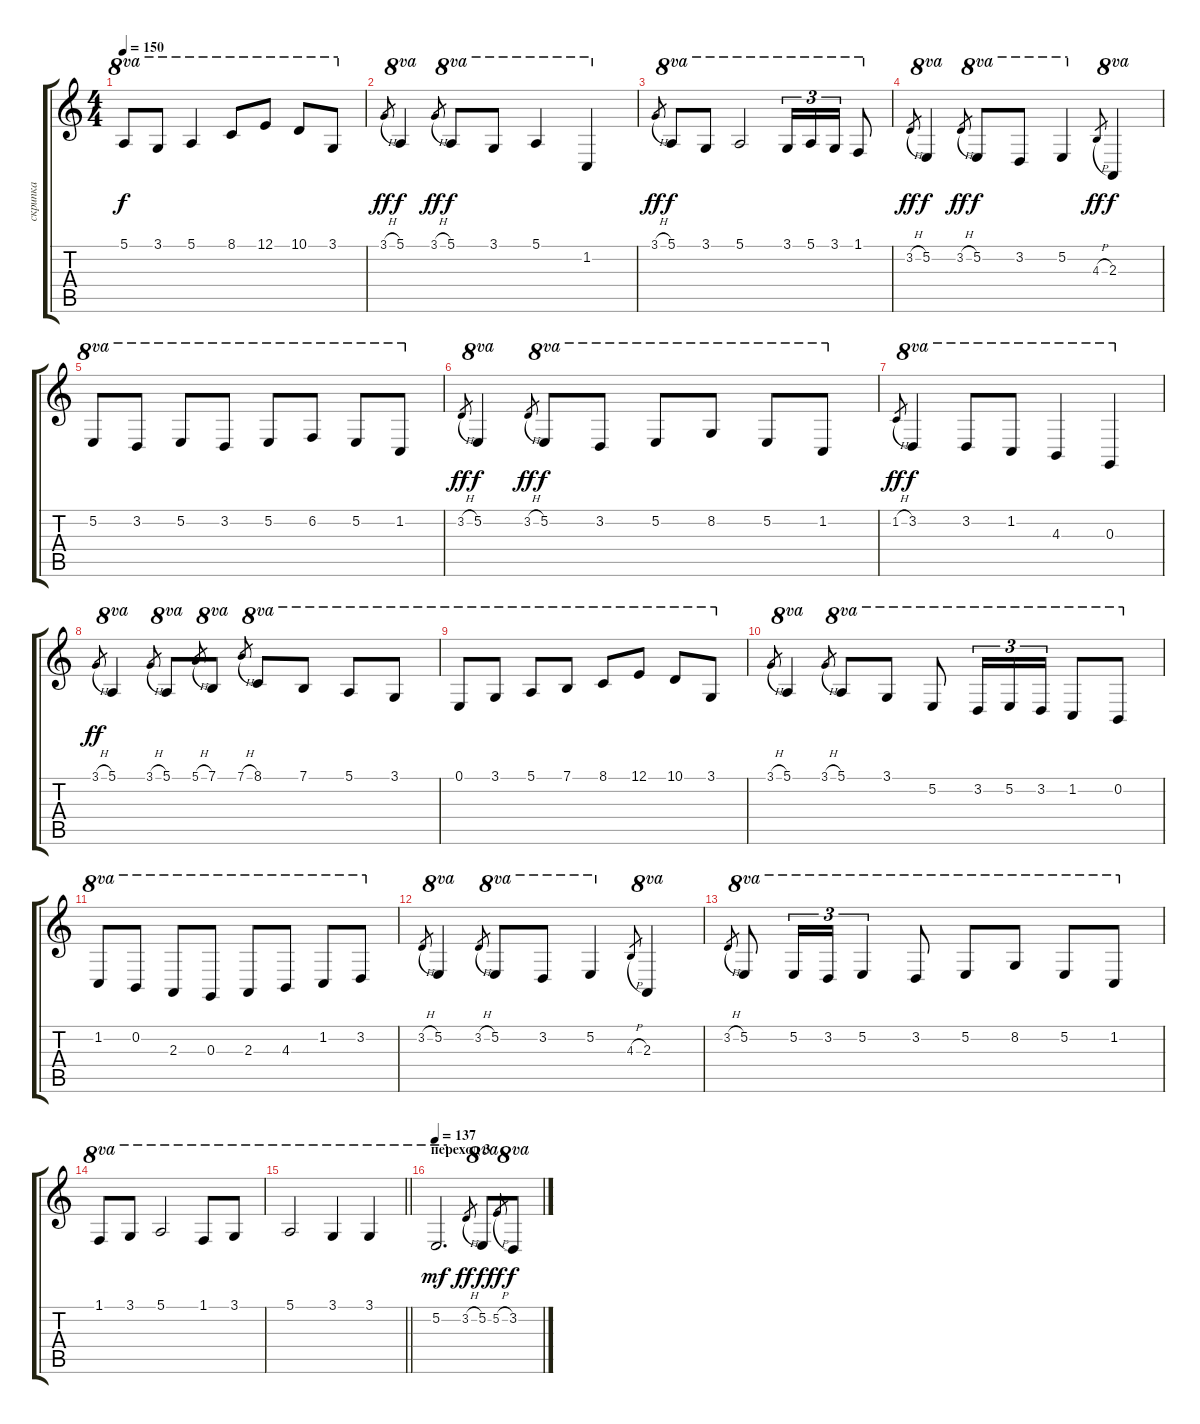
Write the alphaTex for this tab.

\track ("скрипка" "скрипка") {instrument viola}
\staff {score tabs}
\tuning (E4 B3 G3 D3 A2 E2) {hide}
\ts (4 4)
\tempo 150
\clef g2
\ks c
5.1.8{ot 8va dy f} 3.1.8{ot 8va} 5.1.4{ot 8va} 8.1.8{ot 8va} 12.1.8{ot 8va} 10.1.8{ot 8va} 3.1.8{ot 8va} |
3.1{h}.8{gr dy ff} 5.1.4{ot 8va dy f} 3.1{h}.8{gr dy ff} 5.1.8{ot 8va dy f} 3.1.8{ot 8va} 5.1.4{ot 8va} 1.2.4{ot 8va} |
3.1{h}.8{gr dy ff} 5.1.8{ot 8va dy f} 3.1.8{ot 8va} 5.1.2{ot 8va} 3.1.16{tu (3 2) ot 8va} 5.1.16{tu (3 2) ot 8va} 3.1.16{tu (3 2) ot 8va} 1.1.8{ot 8va} |
3.2{h}.8{gr dy ff} 5.2.4{ot 8va dy f} 3.2{h}.8{gr dy ff} 5.2.8{ot 8va dy f} 3.2.8{ot 8va} 5.2.4{ot 8va} 4.3{h}.8{gr dy ff} 2.3.4{ot 8va dy f} |
5.2.8{ot 8va} 3.2.8{ot 8va} 5.2.8{ot 8va} 3.2.8{ot 8va} 5.2.8{ot 8va} 6.2.8{ot 8va} 5.2.8{ot 8va} 1.2.8{ot 8va} |
3.2{h}.8{gr dy ff} 5.2.4{ot 8va dy f} 3.2{h}.8{gr dy ff} 5.2.8{ot 8va dy f} 3.2.8{ot 8va} 5.2.8{ot 8va} 8.2.8{ot 8va} 5.2.8{ot 8va} 1.2.8{ot 8va} |
1.2{h}.8{gr dy ff} 3.2.4{ot 8va dy f} 3.2.8{ot 8va} 1.2.8{ot 8va} 4.3.4{ot 8va} 0.3.4{ot 8va} |
3.1{h}.8{gr dy ff} 5.1.4{ot 8va} 3.1{h}.8{gr} 5.1.8{ot 8va} 5.1{h}.8{gr} 7.1.8{ot 8va} 7.1{h}.8{gr} 8.1.8{ot 8va} 7.1.8{ot 8va} 5.1.8{ot 8va} 3.1.8{ot 8va} |
0.1.8{ot 8va} 3.1.8{ot 8va} 5.1.8{ot 8va} 7.1.8{ot 8va} 8.1.8{ot 8va} 12.1.8{ot 8va} 10.1.8{ot 8va} 3.1.8{ot 8va} |
3.1{h}.8{gr} 5.1.4{ot 8va} 3.1{h}.8{gr} 5.1.8{ot 8va} 3.1.8{ot 8va} 5.2.8{ot 8va} 3.2.16{tu (3 2) ot 8va} 5.2.16{tu (3 2) ot 8va} 3.2.16{tu (3 2) ot 8va} 1.2.8{ot 8va} 0.2.8{ot 8va} |
1.2.8{ot 8va} 0.2.8{ot 8va} 2.3.8{ot 8va} 0.3.8{ot 8va} 2.3.8{ot 8va} 4.3.8{ot 8va} 1.2.8{ot 8va} 3.2.8{ot 8va} |
3.2{h}.8{gr} 5.2.4{ot 8va} 3.2{h}.8{gr} 5.2.8{ot 8va} 3.2.8{ot 8va} 5.2.4{ot 8va} 4.3{h}.8{gr} 2.3.4{ot 8va} |
3.2{h}.8{gr} 5.2.8{ot 8va} 5.2.16{tu (3 2) ot 8va} 3.2.16{tu (3 2) ot 8va} 5.2.4{tu (3 2) ot 8va} 3.2.8{ot 8va} 5.2.8{ot 8va} 8.2.8{ot 8va} 5.2.8{ot 8va} 1.2.8{ot 8va} |
1.1.8{ot 8va} 3.1.8{ot 8va} 5.1.2{ot 8va} 1.1.8{ot 8va} 3.1.8{ot 8va} |
\barLineRight lightlight
5.1.2{ot 8va} 3.1.4{ot 8va} 3.1.4{ot 8va} |
\section ("" "переход 3")
\tempo 137
5.2.2{d ot 8va dy mf} 3.2{h}.8{gr dy ff} 5.2.8{ot 8va dy f} 5.2{h}.8{gr dy ff} 3.2.8{ot 8va dy f}
